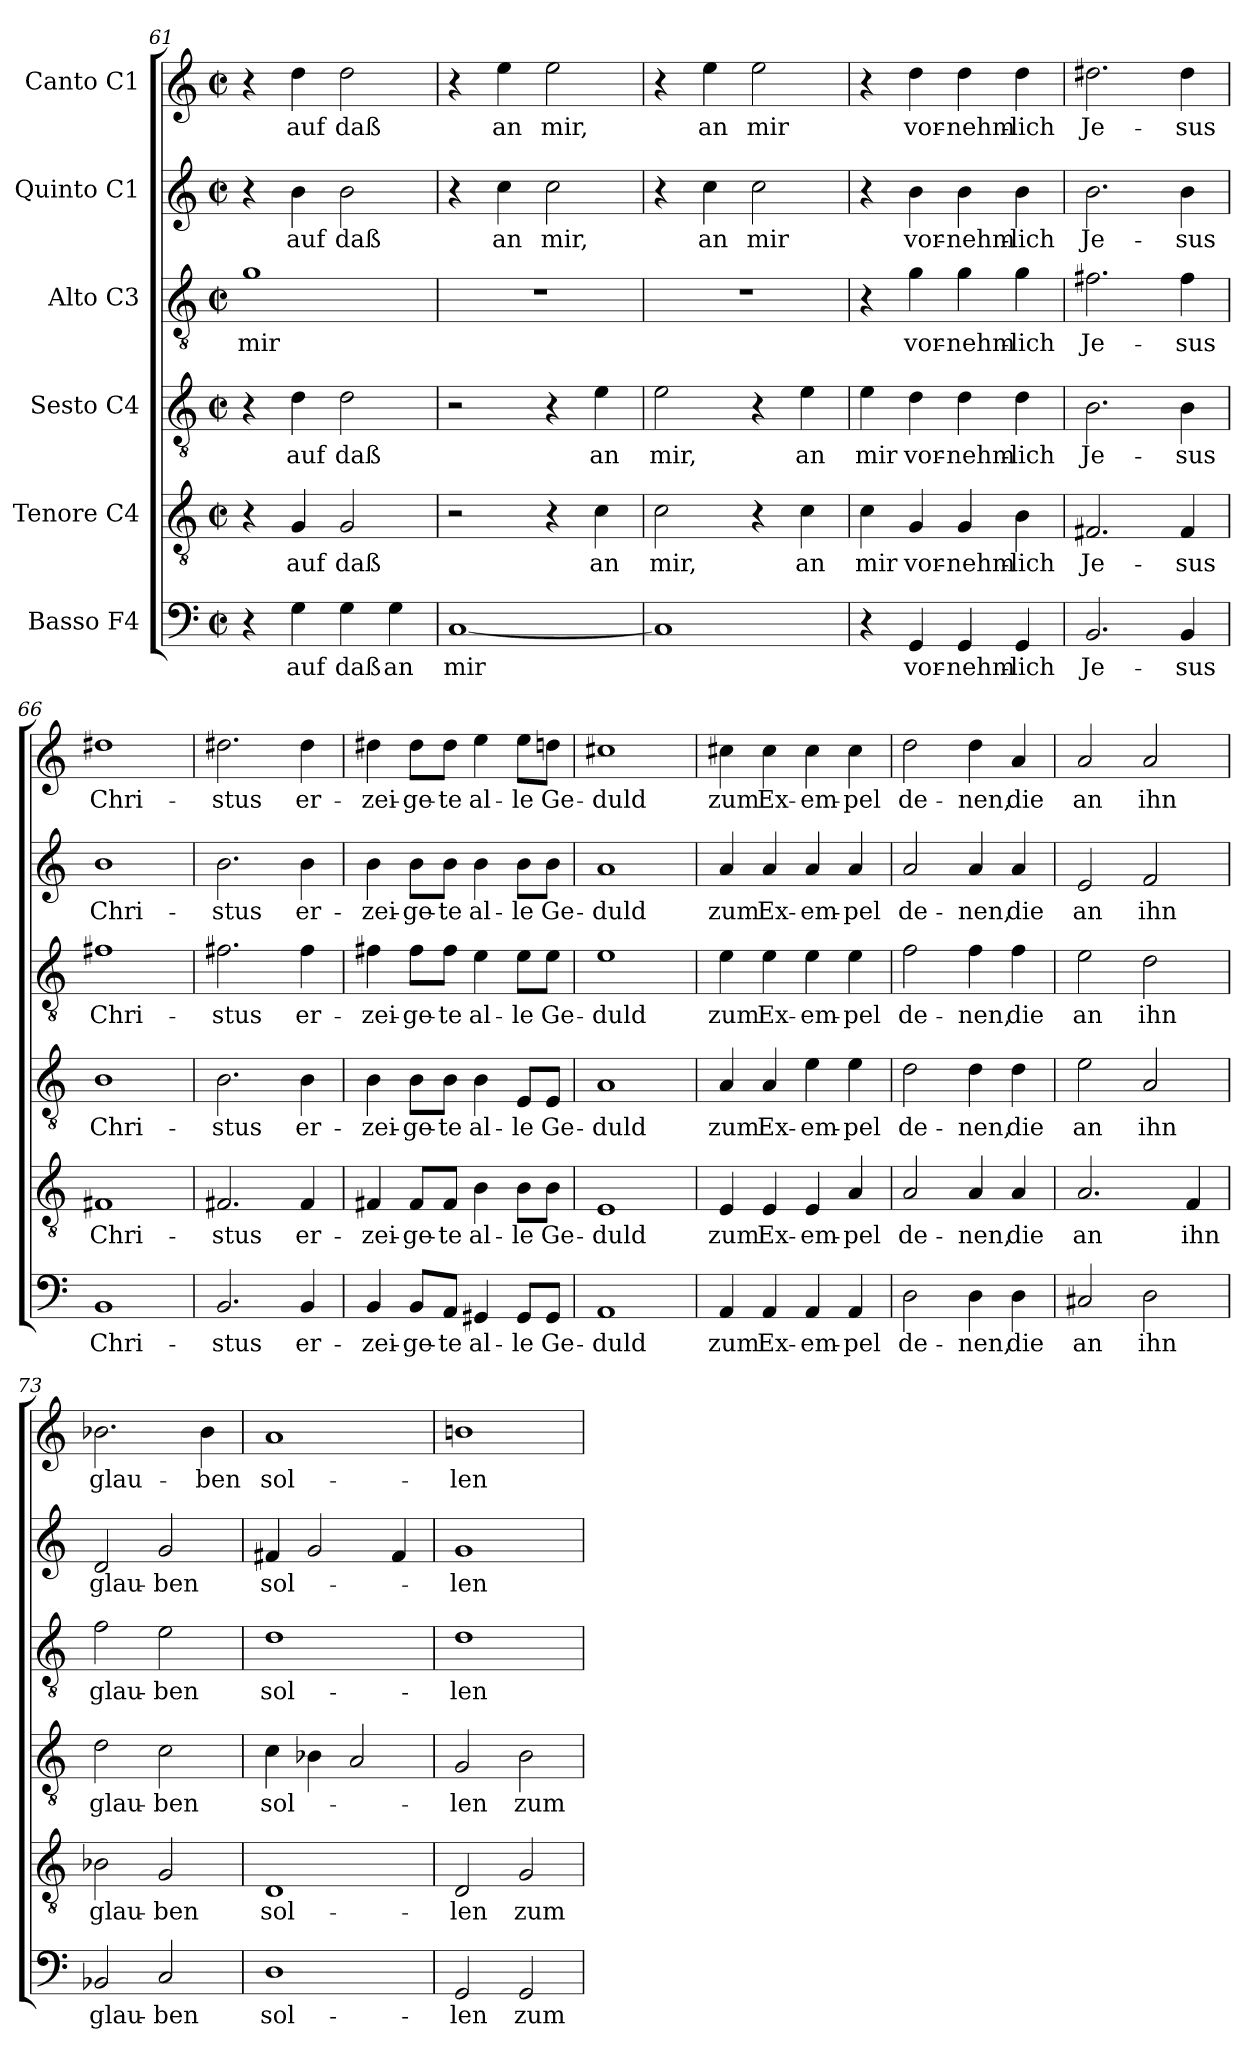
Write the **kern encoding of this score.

**kern	**text	**kern	**text	**kern	**text	**kern	**text	**kern	**text	**kern	**text
*part6	*part6	*part5	*part5	*part4	*part4	*part3	*part3	*part2	*part2	*part1	*part1
*staff6	*staff6	*staff5	*staff5	*staff4	*staff4	*staff3	*staff3	*staff2	*staff2	*staff1	*staff1
*I"Basso  F4	*	*I"Tenore  C4	*	*I"Sesto  C4	*	*I"Alto  C3	*	*I"Quinto  C1	*	*I"Canto C1	*
*clefF4	*	*clefGv2	*	*clefGv2	*	*clefGv2	*	*clefG2	*	*clefG2	*
*M2/2	*	*M2/2	*	*M2/2	*	*M2/2	*	*M2/2	*	*M2/2	*
*met(c|)	*	*met(c|)	*	*met(c|)	*	*met(c|)	*	*met(c|)	*	*met(c|)	*
=61	=61	=61	=61	=61	=61	=61	=61	=61	=61	=61	=61
!	!	!	!	!	!	!	!LO:LY:b:cj	!	!	!	!
4r	.	4r	.	4r	.	1g	mir	4r	.	4r	.
!	!LO:LY:b:cj	!	!LO:LY:b:cj	!	!LO:LY:b:cj	!	!	!	!LO:LY:b:cj	!	!LO:LY:b:cj
4G\	auf	4G/	auf	4d\	auf	.	.	4b\	auf	4dd\	auf
!	!LO:LY:b:cj	!	!LO:LY:b:cj	!	!LO:LY:b:cj	!	!	!	!LO:LY:b:cj	!	!LO:LY:b:cj
4G\	daß	2G/	daß	2d\	daß	.	.	2b\	daß	2dd\	daß
!	!LO:LY:b:cj	!	!	!	!	!	!	!	!	!	!
4G\	an	.	.	.	.	.	.	.	.	.	.
=62	=62	=62	=62	=62	=62	=62	=62	=62	=62	=62	=62
!	!LO:LY:b:cj	!	!	!	!	!	!	!	!	!	!
[>1C	mir	2r	.	2r	.	1r	.	4r	.	4r	.
!	!	!	!	!	!	!	!	!	!LO:LY:b:cj	!	!LO:LY:b:cj
.	.	.	.	.	.	.	.	4cc\	an	4ee\	an
!	!	!	!	!	!	!	!	!	!LO:LY:b:cj	!	!LO:LY:b:cj
.	.	4r	.	4r	.	.	.	2cc\	mir,	2ee\	mir,
!	!	!	!LO:LY:b:cj	!	!LO:LY:b:cj	!	!	!	!	!	!
.	.	4c\	an	4e\	an	.	.	.	.	.	.
!!LO:LB:g=z
=63	=63	=63	=63	=63	=63	=63	=63	=63	=63	=63	=63
!	!	!	!LO:LY:b:cj	!	!LO:LY:b:cj	!	!	!	!	!	!
1C]	.	2c\	mir,	2e\	mir,	1r	.	4r	.	4r	.
!	!	!	!	!	!	!	!	!	!LO:LY:b:cj	!	!LO:LY:b:cj
.	.	.	.	.	.	.	.	4cc\	an	4ee\	an
!	!	!	!	!	!	!	!	!	!LO:LY:b:cj	!	!LO:LY:b:cj
.	.	4r	.	4r	.	.	.	2cc\	mir	2ee\	mir
!	!	!	!LO:LY:b:cj	!	!LO:LY:b:cj	!	!	!	!	!	!
.	.	4c\	an	4e\	an	.	.	.	.	.	.
=64	=64	=64	=64	=64	=64	=64	=64	=64	=64	=64	=64
!	!	!	!LO:LY:b:cj	!	!LO:LY:b:cj	!	!	!	!	!	!
4r	.	4c\	mir	4e\	mir	4r	.	4r	.	4r	.
!	!LO:LY:b	!	!LO:LY:b	!	!LO:LY:b	!	!LO:LY:b	!	!LO:LY:b	!	!LO:LY:b
4GG/	vor-	4G/	vor-	4d\	vor-	4g\	vor-	4b\	vor-	4dd\	vor-
!	!LO:LY:b:cj	!	!LO:LY:b:cj	!	!LO:LY:b:cj	!	!LO:LY:b:cj	!	!LO:LY:b:cj	!	!LO:LY:b:cj
4GG/	-nehm-	4G/	-nehm-	4d\	-nehm-	4g\	-nehm-	4b\	-nehm-	4dd\	-nehm-
!	!LO:LY:b:rj	!	!LO:LY:b:rj	!	!LO:LY:b:rj	!	!LO:LY:b:rj	!	!LO:LY:b:rj	!	!LO:LY:b:rj
4GG/	-lich	4B\	-lich	4d\	-lich	4g\	-lich	4b\	-lich	4dd\	-lich
=65	=65	=65	=65	=65	=65	=65	=65	=65	=65	=65	=65
!	!LO:LY:b:cj	!	!LO:LY:b:cj	!	!LO:LY:b:cj	!	!LO:LY:b:cj	!	!LO:LY:b:cj	!	!LO:LY:b:cj
2.BB/	Je-	2.F#X/	Je-	2.B\	Je-	2.f#X\	Je-	2.b\	Je-	2.dd#X\	Je-
!	!LO:LY:b:cj	!	!LO:LY:b:cj	!	!LO:LY:b:cj	!	!LO:LY:b:cj	!	!LO:LY:b:cj	!	!LO:LY:b:cj
4BB/	-sus	4F#/	-sus	4B\	-sus	4f#\	-sus	4b\	-sus	4dd#\	-sus
=66	=66	=66	=66	=66	=66	=66	=66	=66	=66	=66	=66
!	!LO:LY:b:cj	!	!LO:LY:b:cj	!	!LO:LY:b:cj	!	!LO:LY:b:cj	!	!LO:LY:b:cj	!	!LO:LY:b:cj
1BB	Chri-	1F#X	Chri-	1B	Chri-	1f#X	Chri-	1b	Chri-	1dd#X	Chri-
=67	=67	=67	=67	=67	=67	=67	=67	=67	=67	=67	=67
!	!LO:LY:b:cj	!	!LO:LY:b:cj	!	!LO:LY:b:cj	!	!LO:LY:b:cj	!	!LO:LY:b:cj	!	!LO:LY:b:cj
2.BB/	-stus	2.F#X/	-stus	2.B\	-stus	2.f#X\	-stus	2.b\	-stus	2.dd#X\	-stus
!	!LO:LY:b:cj	!	!LO:LY:b:cj	!	!LO:LY:b:cj	!	!LO:LY:b:cj	!	!LO:LY:b:cj	!	!LO:LY:b:cj
4BB/	er-	4F#/	er-	4B\	er-	4f#\	er-	4b\	er-	4dd#\	er-
=68	=68	=68	=68	=68	=68	=68	=68	=68	=68	=68	=68
!	!LO:LY:b:cj	!	!LO:LY:b:cj	!	!LO:LY:b:cj	!	!LO:LY:b:cj	!	!LO:LY:b:cj	!	!LO:LY:b:cj
4BB/	-zei-	4F#X/	-zei-	4B\	-zei-	4f#X\	-zei-	4b\	-zei-	4dd#X\	-zei-
!	!LO:LY:b	!	!LO:LY:b	!	!LO:LY:b	!	!LO:LY:b	!	!LO:LY:b	!	!LO:LY:b
8BB/L	-ge-	8F#/L	-ge-	8B\L	-ge-	8f#\L	-ge-	8b\L	-ge-	8dd#\L	-ge-
!	!LO:LY:b:rj	!	!LO:LY:b:rj	!	!LO:LY:b:rj	!	!LO:LY:b:rj	!	!LO:LY:b:rj	!	!LO:LY:b:rj
8AA/J	-te	8F#/J	-te	8B\J	-te	8f#\J	-te	8b\J	-te	8dd#\J	-te
!	!LO:LY:b:cj	!	!LO:LY:b:cj	!	!LO:LY:b:cj	!	!LO:LY:b:cj	!	!LO:LY:b:cj	!	!LO:LY:b:cj
4GG#X/	al-	4B\	al-	4B\	al-	4e\	al-	4b\	al-	4ee\	al-
!	!LO:LY:b:cj	!	!LO:LY:b:cj	!	!LO:LY:b:cj	!	!LO:LY:b:cj	!	!LO:LY:b:cj	!	!LO:LY:b:cj
8GG#/L	-le	8B\L	-le	8E/L	-le	8e\L	-le	8b\L	-le	8ee\L	-le
!	!LO:LY:b:cj	!	!LO:LY:b:cj	!	!LO:LY:b:cj	!	!LO:LY:b:cj	!	!LO:LY:b:cj	!	!LO:LY:b:cj
8GG#/J	Ge-	8B\J	Ge-	8E/J	Ge-	8e\J	Ge-	8b\J	Ge-	8ddn\J	Ge-
!!LO:LB:g=z
=69	=69	=69	=69	=69	=69	=69	=69	=69	=69	=69	=69
!	!LO:LY:b:cj	!	!LO:LY:b:cj	!	!LO:LY:b:cj	!	!LO:LY:b:cj	!	!LO:LY:b:cj	!	!LO:LY:b:cj
1AA	-duld	1E	-duld	1A	-duld	1e	-duld	1a	-duld	1cc#X	-duld
=70	=70	=70	=70	=70	=70	=70	=70	=70	=70	=70	=70
!	!LO:LY:b:cj	!	!LO:LY:b:cj	!	!LO:LY:b:cj	!	!LO:LY:b:cj	!	!LO:LY:b:cj	!	!LO:LY:b:cj
4AA/	zum	4E/	zum	4A/	zum	4e\	zum	4a/	zum	4cc#X\	zum
!	!LO:LY:b:cj	!	!LO:LY:b:cj	!	!LO:LY:b:cj	!	!LO:LY:b:cj	!	!LO:LY:b:cj	!	!LO:LY:b:cj
4AA/	Ex-	4E/	Ex-	4A/	Ex-	4e\	Ex-	4a/	Ex-	4cc#\	Ex-
!	!LO:LY:b:cj	!	!LO:LY:b:cj	!	!LO:LY:b:cj	!	!LO:LY:b:cj	!	!LO:LY:b:cj	!	!LO:LY:b:cj
4AA/	-em-	4E/	-em-	4e\	-em-	4e\	-em-	4a/	-em-	4cc#\	-em-
!	!LO:LY:b:cj	!	!LO:LY:b:cj	!	!LO:LY:b:cj	!	!LO:LY:b:cj	!	!LO:LY:b:cj	!	!LO:LY:b:cj
4AA/	-pel	4A/	-pel	4e\	-pel	4e\	-pel	4a/	-pel	4cc#\	-pel
=71	=71	=71	=71	=71	=71	=71	=71	=71	=71	=71	=71
!	!LO:LY:b:cj	!	!LO:LY:b:cj	!	!LO:LY:b:cj	!	!LO:LY:b:cj	!	!LO:LY:b:cj	!	!LO:LY:b:cj
2D\	de-	2A/	de-	2d\	de-	2f\	de-	2a/	de-	2dd\	de-
!	!LO:LY:b:cj	!	!LO:LY:b:cj	!	!LO:LY:b:cj	!	!LO:LY:b:cj	!	!LO:LY:b:cj	!	!LO:LY:b:cj
4D\	-nen,	4A/	-nen,	4d\	-nen,	4f\	-nen,	4a/	-nen,	4dd\	-nen,
!	!LO:LY:b:cj	!	!LO:LY:b:cj	!	!LO:LY:b:cj	!	!LO:LY:b:cj	!	!LO:LY:b:cj	!	!LO:LY:b:cj
4D\	die	4A/	die	4d\	die	4f\	die	4a/	die	4a/	die
=72	=72	=72	=72	=72	=72	=72	=72	=72	=72	=72	=72
!	!LO:LY:b:cj	!	!LO:LY:b:cj	!	!LO:LY:b:cj	!	!LO:LY:b:cj	!	!LO:LY:b:cj	!	!LO:LY:b:cj
2C#X/	an	2.A/	an	2e\	an	2e\	an	2e/	an	2a/	an
!	!LO:LY:b:cj	!	!	!	!LO:LY:b:cj	!	!LO:LY:b:cj	!	!LO:LY:b:cj	!	!LO:LY:b:cj
2D\	ihn	.	.	2A/	ihn	2d\	ihn	2f/	ihn	2a/	ihn
!	!	!	!LO:LY:b:cj	!	!	!	!	!	!	!	!
.	.	4F/	ihn	.	.	.	.	.	.	.	.
=73	=73	=73	=73	=73	=73	=73	=73	=73	=73	=73	=73
!	!LO:LY:b:cj	!	!LO:LY:b:cj	!	!LO:LY:b:cj	!	!LO:LY:b:cj	!	!LO:LY:b:cj	!	!LO:LY:b:cj
2BB-X/	glau-	2B-X\	glau-	2d\	glau-	2f\	glau-	2d/	glau-	2.b-X\	glau-
!	!LO:LY:b:cj	!	!LO:LY:b:cj	!	!LO:LY:b:cj	!	!LO:LY:b:cj	!	!LO:LY:b:cj	!	!
2C/	-ben	2G/	-ben	2c\	-ben	2e\	-ben	2g/	-ben	.	.
!	!	!	!	!	!	!	!	!	!	!	!LO:LY:b:cj
.	.	.	.	.	.	.	.	.	.	4b-\	-ben
=74	=74	=74	=74	=74	=74	=74	=74	=74	=74	=74	=74
!	!LO:LY:b:cj	!	!LO:LY:b:cj	!	!LO:LY:b:cj	!	!LO:LY:b:cj	!	!LO:LY:b:cj	!	!LO:LY:b:cj
1D	sol-	1D	sol-	4c\	sol-	1d	sol-	4f#X/	sol-	1a	sol-
.	.	.	.	4B-X\	.	.	.	2g/	.	.	.
.	.	.	.	2A/	.	.	.	.	.	.	.
.	.	.	.	.	.	.	.	4f#/	.	.	.
=75	=75	=75	=75	=75	=75	=75	=75	=75	=75	=75	=75
!	!LO:LY:b:cj	!	!LO:LY:b:cj	!	!LO:LY:b:cj	!	!LO:LY:b:cj	!	!LO:LY:b:cj	!	!LO:LY:b:cj
2GG/	-len	2D/	-len	2G/	-len	1d	-len	1g	-len	1bn	-len
!	!LO:LY:b:cj	!	!LO:LY:b:cj	!	!LO:LY:b:cj	!	!	!	!	!	!
2GG/	zum	2G/	zum	2B\	zum	.	.	.	.	.	.
=	=	=	=	=	=	=	=	=	=	=	=
*-	*-	*-	*-	*-	*-	*-	*-	*-	*-	*-	*-
